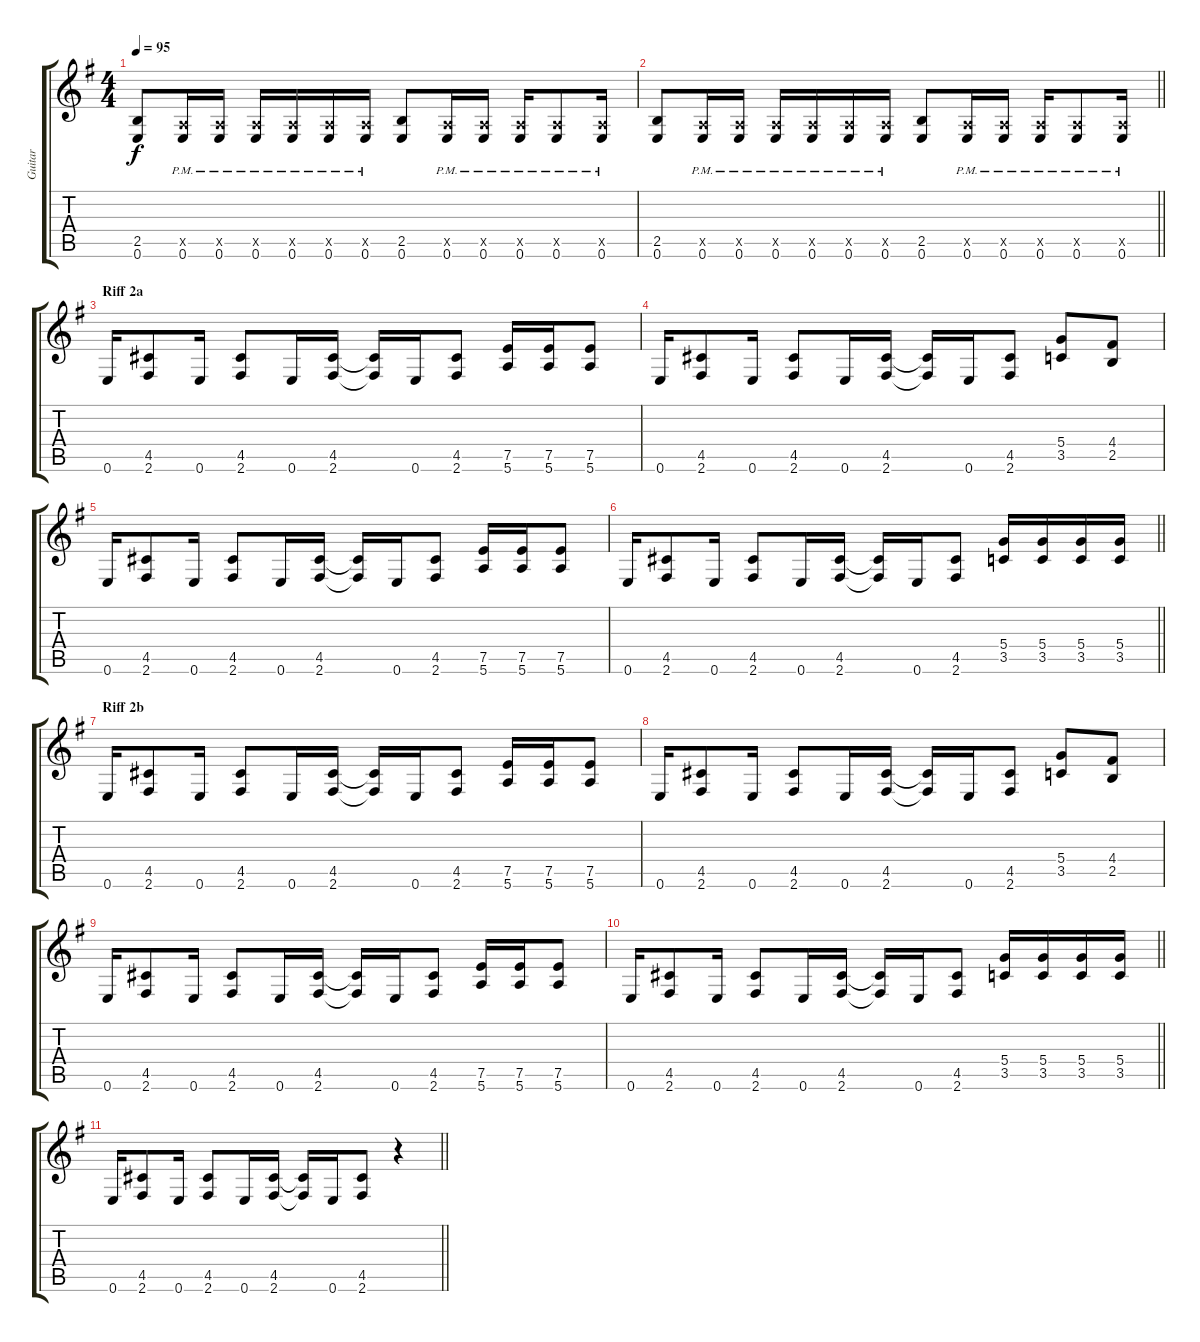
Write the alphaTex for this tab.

\track ("Guitar" "Guitar") {instrument distortionguitar}
\staff {score tabs}
\tuning (E4 B3 G3 D3 A2 E2) {hide}
\ts (4 4)
\tempo 95
\clef g2
\ks eminor
(2.5 0.6).8{dy f} (0.5{x} 0.6{pm}).16 (0.5{x} 0.6{pm}).16 (0.5{x} 0.6{pm}).16 (0.5{x} 0.6{pm}).16 (0.5{x} 0.6{pm}).16 (0.5{x} 0.6{pm}).16 (2.5 0.6).8 (0.5{x} 0.6{pm}).16 (0.5{x} 0.6{pm}).16 (0.5{x} 0.6{pm}).16 (0.5{x} 0.6{pm}).8 (0.5{x} 0.6{pm}).16 |
\barLineRight lightlight
(2.5 0.6).8 (0.5{x} 0.6{pm}).16 (0.5{x} 0.6{pm}).16 (0.5{x} 0.6{pm}).16 (0.5{x} 0.6{pm}).16 (0.5{x} 0.6{pm}).16 (0.5{x} 0.6{pm}).16 (2.5 0.6).8 (0.5{x} 0.6{pm}).16 (0.5{x} 0.6{pm}).16 (0.5{x} 0.6{pm}).16 (0.5{x} 0.6{pm}).8 (0.5{x} 0.6{pm}).16 |
\section ("" "Riff 2a")
0.6.16 (4.5 2.6).8 0.6.16 (4.5 2.6).8 0.6.16 (4.5 2.6).16 (4.5{t} 2.6{t}).16 0.6.16 (4.5 2.6).8 (7.5 5.6).16 (7.5 5.6).16 (7.5 5.6).8 |
0.6.16 (4.5 2.6).8 0.6.16 (4.5 2.6).8 0.6.16 (4.5 2.6).16 (4.5{t} 2.6{t}).16 0.6.16 (4.5 2.6).8 (5.4 3.5).8 (4.4 2.5).8 |
0.6.16 (4.5 2.6).8 0.6.16 (4.5 2.6).8 0.6.16 (4.5 2.6).16 (4.5{t} 2.6{t}).16 0.6.16 (4.5 2.6).8 (7.5 5.6).16 (7.5 5.6).16 (7.5 5.6).8 |
\barLineRight lightlight
0.6.16 (4.5 2.6).8 0.6.16 (4.5 2.6).8 0.6.16 (4.5 2.6).16 (4.5{t} 2.6{t}).16 0.6.16 (4.5 2.6).8 (5.4 3.5).16 (5.4 3.5).16 (5.4 3.5).16 (5.4 3.5).16 |
\section ("" "Riff 2b")
0.6.16 (4.5 2.6).8 0.6.16 (4.5 2.6).8 0.6.16 (4.5 2.6).16 (4.5{t} 2.6{t}).16 0.6.16 (4.5 2.6).8 (7.5 5.6).16 (7.5 5.6).16 (7.5 5.6).8 |
0.6.16 (4.5 2.6).8 0.6.16 (4.5 2.6).8 0.6.16 (4.5 2.6).16 (4.5{t} 2.6{t}).16 0.6.16 (4.5 2.6).8 (5.4 3.5).8 (4.4 2.5).8 |
0.6.16 (4.5 2.6).8 0.6.16 (4.5 2.6).8 0.6.16 (4.5 2.6).16 (4.5{t} 2.6{t}).16 0.6.16 (4.5 2.6).8 (7.5 5.6).16 (7.5 5.6).16 (7.5 5.6).8 |
\barLineRight lightlight
0.6.16 (4.5 2.6).8 0.6.16 (4.5 2.6).8 0.6.16 (4.5 2.6).16 (4.5{t} 2.6{t}).16 0.6.16 (4.5 2.6).8 (5.4 3.5).16 (5.4 3.5).16 (5.4 3.5).16 (5.4 3.5).16 |
\barLineRight lightlight
0.6.16 (4.5 2.6).8 0.6.16 (4.5 2.6).8 0.6.16 (4.5 2.6).16 (4.5{t} 2.6{t}).16 0.6.16 (4.5 2.6).8 r.4
